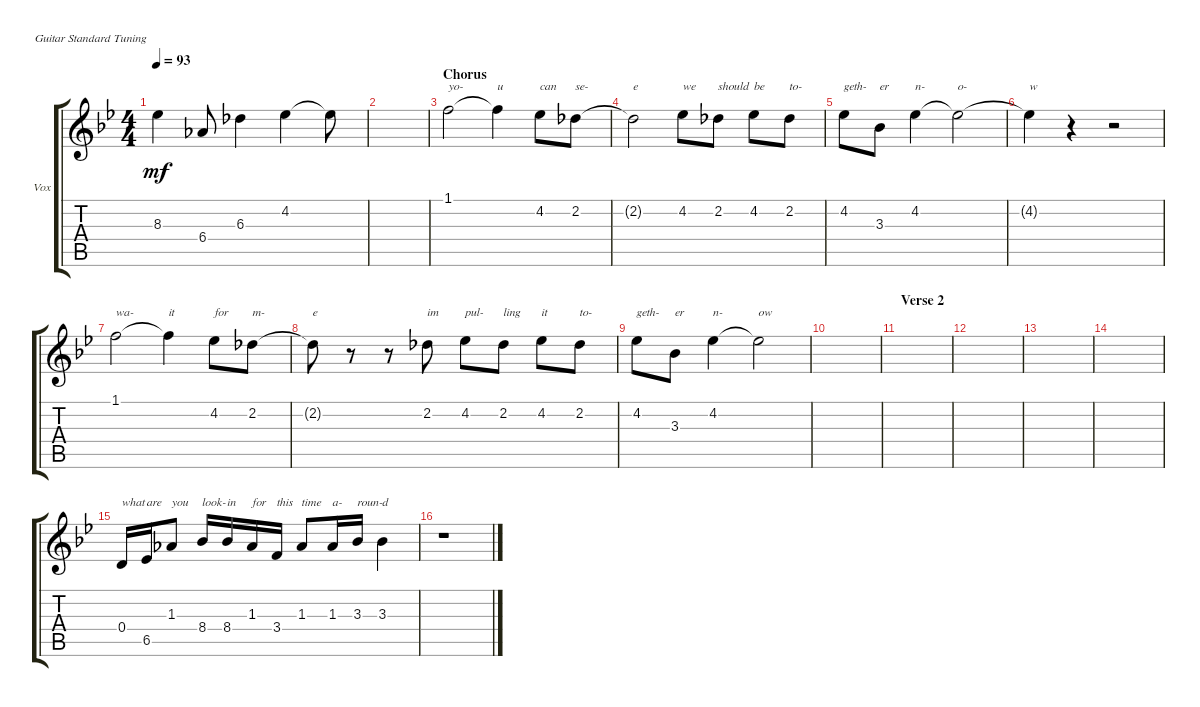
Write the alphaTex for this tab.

\defaultSystemsLayout 4
\bracketExtendMode groupsimilarinstruments
\firstSystemTrackNameOrientation horizontal
\otherSystemsTrackNameOrientation horizontal
\track ("Vocals" "Vox") {instrument electricguitarclean}
\staff {score tabs}
\tuning (E4 B3 G3 D3 A2 E2)
\ts (4 4)
\tempo 93
\clef g2
\scale
0.333333
\ks bb
8.3.4{dy mf} 6.4.8 6.3.4 4.2.4 4.2{t}.8 |
\scale
0.333333 |
\section ("" "Chorus")
\scale
0.333333 1.1.2{txt "yo-"} 1.1{t}.4{txt "u"} 4.2.8{txt "can"} 2.2.8{txt "se-"} |
\scale
0.333333 2.2{t}.2{txt "e"} 4.2.8{txt "we"} 2.2.8{txt "should"} 4.2.8{txt "be"} 2.2.8{txt "to-"} |
\scale
0.333333 4.2.8{txt "geth-"} 3.3.8{txt "er"} 4.2.4{txt "n-"} 4.2{t}.2{txt "o-"} |
\scale
0.333333 4.2{t}.4{txt "w"} r.4 r.2 |
\scale
0.333333 1.1.2{txt "wa-"} 1.1{t}.4{txt "it"} 4.2.8{txt "for"} 2.2.8{txt "m-"} |
\scale
0.333333 2.2{t}.8{txt "e"} r.8 r.8 2.2.8{txt "im"} 4.2.8{txt "pul-"} 2.2.8{txt "ling"} 4.2.8{txt "it"} 2.2.8{txt "to-"} |
\scale
0.333333 4.2.8{txt "geth-"} 3.3.8{txt "er"} 4.2.4{txt "n-"} 4.2{t}.2{txt "ow"} |
\scale
0.333333 |
\section ("" "Verse 2")
\scale
0.333333 |
\scale
0.333333 |
\scale
0.333333 |
\scale
0.333333 |
\scale
0.333333 0.4.16{txt "what"} 6.5.16{txt "are"} 1.3.8{txt "you"} 8.4.16{txt "look-"} 8.4.16{txt "in"} 1.3.16{txt "for"} 3.4.16{txt "this"} 1.3.8{txt "time"} 1.3.16{txt "a-"} 3.3.16{txt "roun-"} 3.3.4{txt "d"} |
\scale
0.333333 r.1
